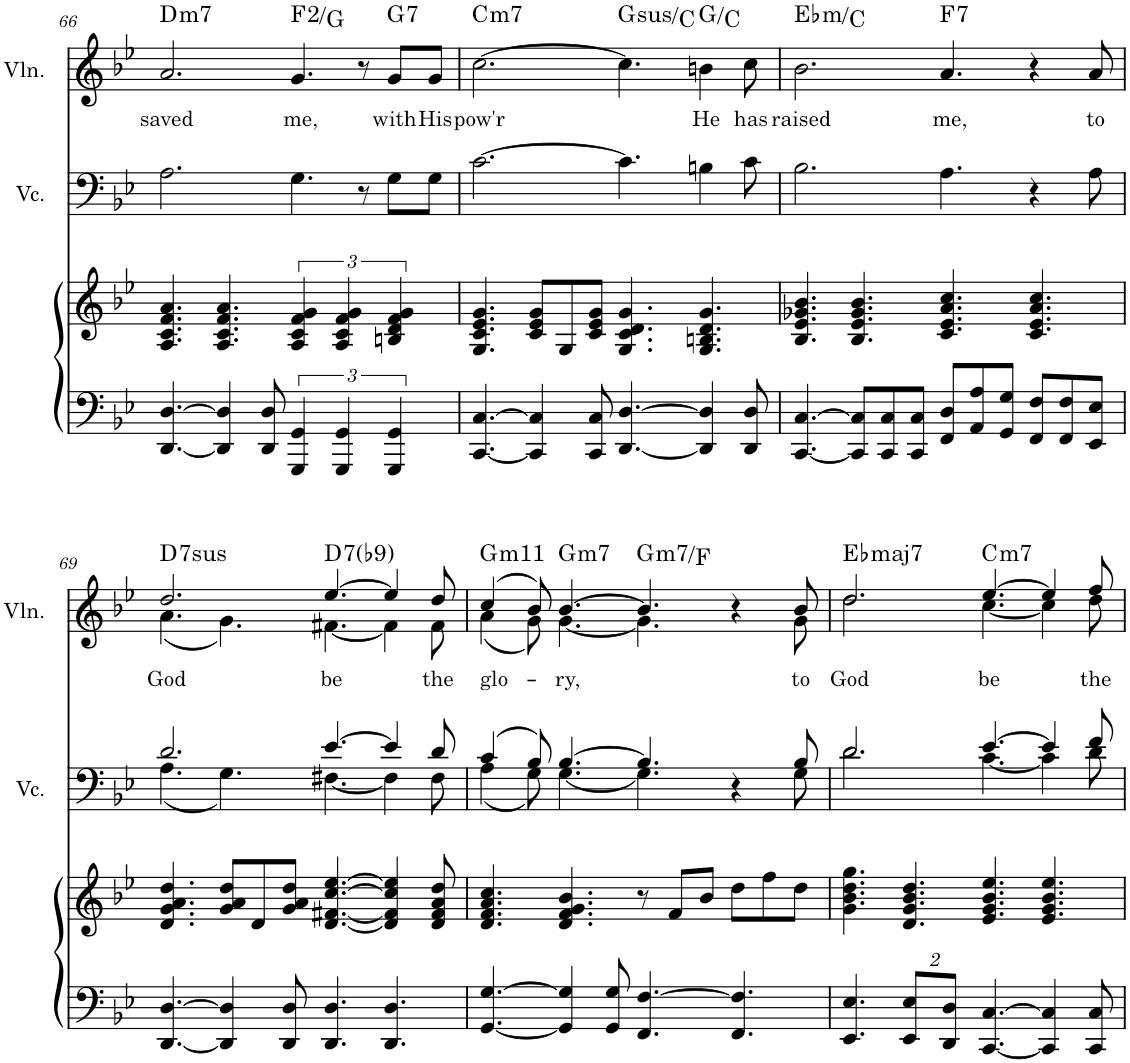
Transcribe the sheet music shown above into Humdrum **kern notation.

**kern	**kern	**kern	**kern	**text	**harte
*part3	*part3	*part2	*part1	*part1	*part1
*staff4	*staff3	*staff2	*staff1	*staff1	*
*I"Piano	*	*I"Violoncello	*I"Violin	*	*
*I'Pno	*	*I'Vc.	*I'Vln.	*	*
!!LO:PB:g=z
*clefF4	*clefG2	*clefF4	*clefG2	*	*
*k[b-e-]	*k[b-e-]	*k[b-e-]	*k[b-e-]	*	*
*M12/8	*M12/8	*M12/8	*M12/8	*	*
=66	=66	=66	=66	=66	=66
!	!	!	!	!LO:LY:b	!LO:H:kt=m7
[4.DD/ [4.D/	4.A/ 4.c/ 4.f/ 4.a/	2.A\	2.a/	saved	D:min7
4DD/] 4D/]	4.A/ 4.c/ 4.f/ 4.a/	.	.	.	.
8DD/ 8D/	.	.	.	.	.
!	!	!	!	!LO:LY:b	!
4GGG/ 4GG/	4A/ 4c/ 4f/ 4g/	4.G\	4.g/	me,	F:maj(2)/2
4GGG/ 4GG/	4A/ 4c/ 4f/ 4g/	.	.	.	.
.	.	8r	8r	.	.
!	!	!	!	!LO:LY:b	!LO:H:kt=7
4GGG/ 4GG/	4Bn/ 4d/ 4f/ 4g/	8G\L	8g/L	with	G:7
!	!	!	!	!LO:LY:b	!
.	.	8G\J	8g/J	His	.
=67	=67	=67	=67	=67	=67
!	!	!	!	!LO:LY:b	!LO:H:kt=m7
[4.CC/ [4.C/	4.G/ 4.c/ 4.e-/ 4.g/	[2.c\	[2.cc\	pow'r	C:min7
4CC/] 4C/]	8c/ 8e-/ 8g/L	.	.	.	.
.	8G/	.	.	.	.
8CC/ 8C/	8c/ 8e-/ 8g/J	.	.	.	.
!	!	!	!	!	!LO:H:kt=sus
[4.DD/ [4.D/	4.G/ 4.c/ 4.d/ 4.g/	4.c\]	4.cc\]	.	G:sus4/4
!	!	!	!	!LO:LY:b	!
4DD/] 4D/]	4.G/ 4.Bn/ 4.d/ 4.g/	4Bn\	4bn\	He	G:maj/4
!	!	!	!	!LO:LY:b	!
8DD/ 8D/	.	8c\	8cc\	has	.
=68	=68	=68	=68	=68	=68
!	!	!	!	!LO:LY:b	!LO:H:kt=m
[4.CC/ [4.C/	4.B-/ 4.e-/ 4.g-X/ 4.b-/	2.B-\	2.b-\	raised	Eb:min/6
8CC/] 8C/]L	4.B-/ 4.e-/ 4.g-/ 4.b-/	.	.	.	.
8CC/ 8C/	.	.	.	.	.
8CC/ 8C/J	.	.	.	.	.
!	!	!	!	!LO:LY:b	!LO:H:kt=7
8FF/ 8D/L	4.c/ 4.e-/ 4.a/ 4.cc/	4.A\	4.a/	me,	F:7
8AA/ 8A/	.	.	.	.	.
8GG/ 8G/J	.	.	.	.	.
8FF/ 8F/L	4.c/ 4.e-/ 4.a/ 4.cc/	4r	4r	.	.
8FF/ 8F/	.	.	.	.	.
!	!	!	!	!LO:LY:b	!
8EE-/ 8E-/J	.	8A\	8a/	to	.
!!LO:LB:g=z
=69	=69	=69	=69	=69	=69
*	*	*^	*	*	*
!	!	!	!	!	!LO:LY:b	!LO:H:kt=7sus
*	*	*	*	*^	*	*
[4.DD/ [4.D/	4.d/ 4.g/ 4.a/ 4.dd/	2.d/	(4.A\	2.dd/	(4.a\	God	D:sus4(7)
4DD/] 4D/]	8g/ 8a/ 8dd/L	.	4.G\)	.	4.g\)	.	.
.	8d/	.	.	.	.	.	.
8DD/ 8D/	8g/ 8a/ 8dd/J	.	.	.	.	.	.
!	!	!	!	!	!	!LO:LY:b	!LO:H:kt=7
4.DD/ 4.D/	[4.d/ [4.f#X/ [4.cc/ [4.ee-/	[4.e-/	[4.F#X\	[4.ee-/	[4.f#X\	be	D:7(b9)
4.DD/ 4.D/	4d/] 4f#/] 4cc/] 4ee-/]	4e-/]	4F#\]	4ee-/]	4f#\]	.	.
!	!	!	!	!	!	!LO:LY:b	!
.	8d/ 8f#/ 8a/ 8dd/	8d/	8F#\	8dd/	8f#\	the	.
=70	=70	=70	=70	=70	=70	=70	=70
!	!	!	!	!	!	!LO:LY:b	!LO:H:kt=m11
[4.GG/ [4.G/	4.d/ 4.f/ 4.a/ 4.cc/	(4c/	(4A\	(4cc/	(4a\	glo-	G:min9(11)
.	.	8B-/)	8G\)	8b-/)	8g\)	.	.
!	!	!	!	!	!	!LO:LY:b	!LO:H:kt=m7
4GG/] 4G/]	4.d/ 4.f/ 4.g/ 4.b-/	[4.B-/	[4.G\	[4.b-/	[4.g\	-ry,	G:min7
8GG/ 8G/	.	.	.	.	.	.	.
!	!	!	!	!	!	!	!LO:H:kt=m7
4.FF/ [4.F/	8r	4.B-/]	4.G\]	4.b-/]	4.g\]	.	G:min7/b7
.	8f/L	.	.	.	.	.	.
.	8b-/J	.	.	.	.	.	.
4.FF/ 4.F/]	8dd\L	4r	4ryy	4r	4ryy	.	.
.	8ff\	.	.	.	.	.	.
!	!	!	!	!	!	!LO:LY:b	!
.	8dd\J	8B-/	8G\	8b-/	8g\	to	.
=71	=71	=71	=71	=71	=71	=71	=71
!	!	!	!	!	!	!LO:LY:b	!LO:H:kt=maj7
4.EE-/ 4.E-/	4.g\ 4.b-\ 4.dd\ 4.gg\	2.d/	2.d\	2.dd/	2.dd\	God	Eb:maj7
*Xbrackettup	*	*	*	*	*	*	*
16%3EE-/ 16%3E-/L	4.d/ 4.g/ 4.b-/ 4.dd/	.	.	.	.	.	.
16%3DD/ 16%3D/J	.	.	.	.	.	.	.
!	!	!	!	!	!	!LO:LY:b	!LO:H:kt=m7
[4.CC/ [4.C/	4.e-/ 4.g/ 4.b-/ 4.ee-/	[4.e-/	[4.c\	[4.ee-/	[4.cc\	be	C:min7
4CC/] 4C/]	4.e-/ 4.g/ 4.b-/ 4.ee-/	4e-/]	4c\]	4ee-/]	4cc\]	.	.
!	!	!	!	!	!	!LO:LY:b	!
8CC/ 8C/	.	8f/	8d\	8ff/	8dd\	the	.
*	*	*v	*v	*	*	*	*
*	*	*	*v	*v	*	*
=	=	=	=	=	=
*-	*-	*-	*-	*-	*-
